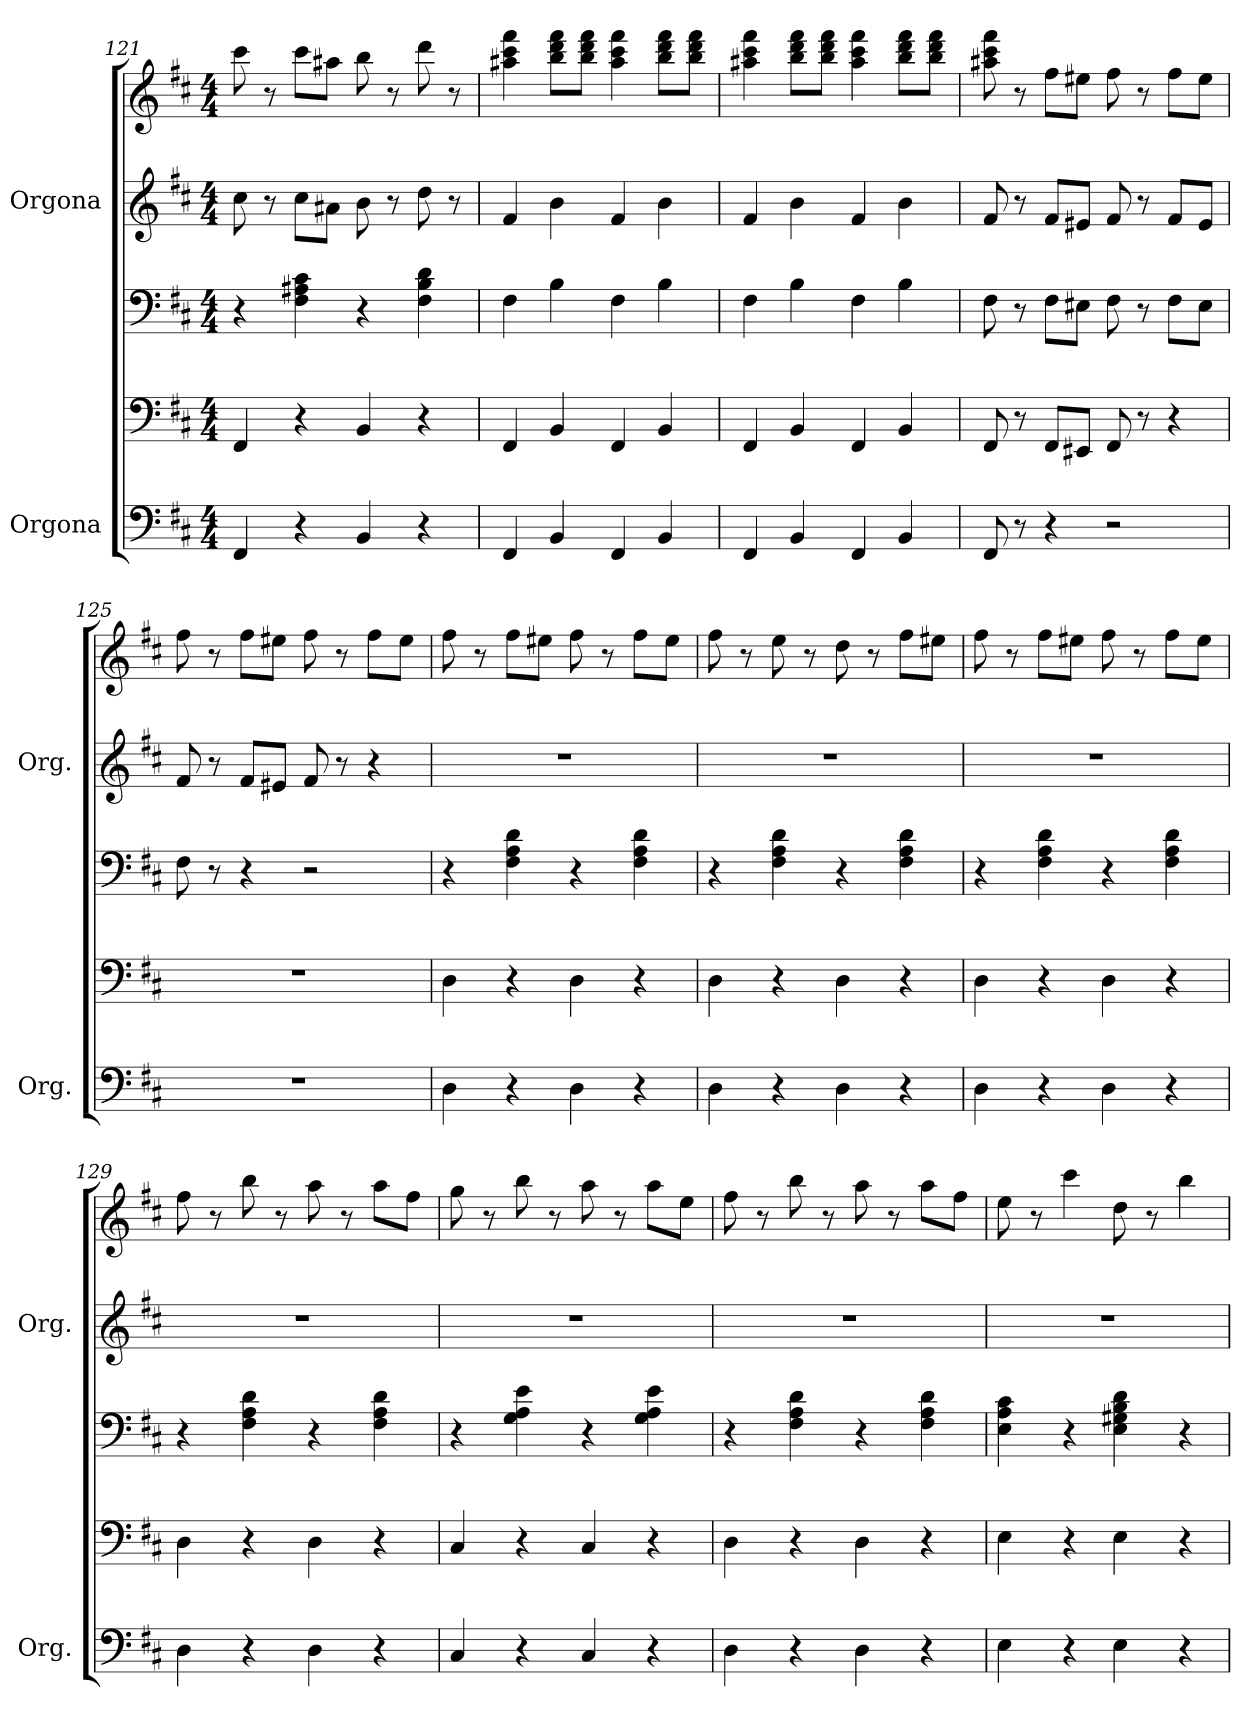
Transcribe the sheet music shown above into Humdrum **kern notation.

**kern	**kern	**kern	**kern	**kern
*part2	*part2	*part2	*part1	*part1
*staff5	*staff4	*staff3	*staff2	*staff1
*I"Orgona	*	*	*I"Orgona	*
*I'Org.	*	*	*I'Org.	*
!!LO:PB:g=z
*clefF4	*clefF4	*clefF4	*clefG2	*clefG2
*k[f#c#]	*k[f#c#]	*k[f#c#]	*k[f#c#]	*k[f#c#]
*M4/4	*M4/4	*M4/4	*M4/4	*M4/4
=121	=121	=121	=121	=121
4FF#/	4FF#/	4r	8cc#\	8ccc#\
.	.	.	8r	8r
4r	4r	4F#\ 4A#X\ 4c#\	8cc#\L	8ccc#\L
.	.	.	8a#X\J	8aa#X\J
4BB/	4BB/	4r	8b\	8bb\
.	.	.	8r	8r
4r	4r	4F#\ 4B\ 4d\	8dd\	8ddd\
.	.	.	8r	8r
=122	=122	=122	=122	=122
4FF#/	4FF#/	4F#\	4f#/	4aa#X\ 4ccc#\ 4fff#\
4BB/	4BB/	4B\	4b\	8bb\ 8ddd\ 8fff#\L
.	.	.	.	8bb\ 8ddd\ 8fff#\J
4FF#/	4FF#/	4F#\	4f#/	4aa#\ 4ccc#\ 4fff#\
4BB/	4BB/	4B\	4b\	8bb\ 8ddd\ 8fff#\L
.	.	.	.	8bb\ 8ddd\ 8fff#\J
=123	=123	=123	=123	=123
4FF#/	4FF#/	4F#\	4f#/	4aa#X\ 4ccc#\ 4fff#\
4BB/	4BB/	4B\	4b\	8bb\ 8ddd\ 8fff#\L
.	.	.	.	8bb\ 8ddd\ 8fff#\J
4FF#/	4FF#/	4F#\	4f#/	4aa#\ 4ccc#\ 4fff#\
4BB/	4BB/	4B\	4b\	8bb\ 8ddd\ 8fff#\L
.	.	.	.	8bb\ 8ddd\ 8fff#\J
=124	=124	=124	=124	=124
8FF#/	8FF#/	8F#\	8f#/	8aa#X\ 8ccc#\ 8fff#\
8r	8r	8r	8r	8r
4r	8FF#/L	8F#\L	8f#/L	8ff#\L
.	8EE#X/J	8E#X\J	8e#X/J	8ee#X\J
2r	8FF#/	8F#\	8f#/	8ff#\
.	8r	8r	8r	8r
.	4r	8F#\L	8f#/L	8ff#\L
.	.	8E#\J	8e#/J	8ee#\J
!!LO:LB:g=z
=125	=125	=125	=125	=125
1r	1r	8F#\	8f#/	8ff#\
.	.	8r	8r	8r
.	.	4r	8f#/L	8ff#\L
.	.	.	8e#X/J	8ee#X\J
.	.	2r	8f#/	8ff#\
.	.	.	8r	8r
.	.	.	4r	8ff#\L
.	.	.	.	8ee#\J
=126	=126	=126	=126	=126
4D\	4D\	4r	1r	8ff#\
.	.	.	.	8r
4r	4r	4F#\ 4A\ 4d\	.	8ff#\L
.	.	.	.	8ee#X\J
4D\	4D\	4r	.	8ff#\
.	.	.	.	8r
4r	4r	4F#\ 4A\ 4d\	.	8ff#\L
.	.	.	.	8ee#\J
=127	=127	=127	=127	=127
4D\	4D\	4r	1r	8ff#\
.	.	.	.	8r
4r	4r	4F#\ 4A\ 4d\	.	8ee\
.	.	.	.	8r
4D\	4D\	4r	.	8dd\
.	.	.	.	8r
4r	4r	4F#\ 4A\ 4d\	.	8ff#\L
.	.	.	.	8ee#X\J
=128	=128	=128	=128	=128
4D\	4D\	4r	1r	8ff#\
.	.	.	.	8r
4r	4r	4F#\ 4A\ 4d\	.	8ff#\L
.	.	.	.	8ee#X\J
4D\	4D\	4r	.	8ff#\
.	.	.	.	8r
4r	4r	4F#\ 4A\ 4d\	.	8ff#\L
.	.	.	.	8ee#\J
!!LO:PB:g=z
=129	=129	=129	=129	=129
4D\	4D\	4r	1r	8ff#\
.	.	.	.	8r
4r	4r	4F#\ 4A\ 4d\	.	8bb\
.	.	.	.	8r
4D\	4D\	4r	.	8aa\
.	.	.	.	8r
4r	4r	4F#\ 4A\ 4d\	.	8aa\L
.	.	.	.	8ff#\J
=130	=130	=130	=130	=130
4C#/	4C#/	4r	1r	8gg\
.	.	.	.	8r
4r	4r	4G\ 4A\ 4e\	.	8bb\
.	.	.	.	8r
4C#/	4C#/	4r	.	8aa\
.	.	.	.	8r
4r	4r	4G\ 4A\ 4e\	.	8aa\L
.	.	.	.	8ee\J
=131	=131	=131	=131	=131
4D\	4D\	4r	1r	8ff#\
.	.	.	.	8r
4r	4r	4F#\ 4A\ 4d\	.	8bb\
.	.	.	.	8r
4D\	4D\	4r	.	8aa\
.	.	.	.	8r
4r	4r	4F#\ 4A\ 4d\	.	8aa\L
.	.	.	.	8ff#\J
=132	=132	=132	=132	=132
4E\	4E\	4E\ 4A\ 4c#\	1r	8ee\
.	.	.	.	8r
4r	4r	4r	.	4ccc#\
4E\	4E\	4E\ 4G#X\ 4B\ 4d\	.	8dd\
.	.	.	.	8r
4r	4r	4r	.	4bb\
=	=	=	=	=
*-	*-	*-	*-	*-
